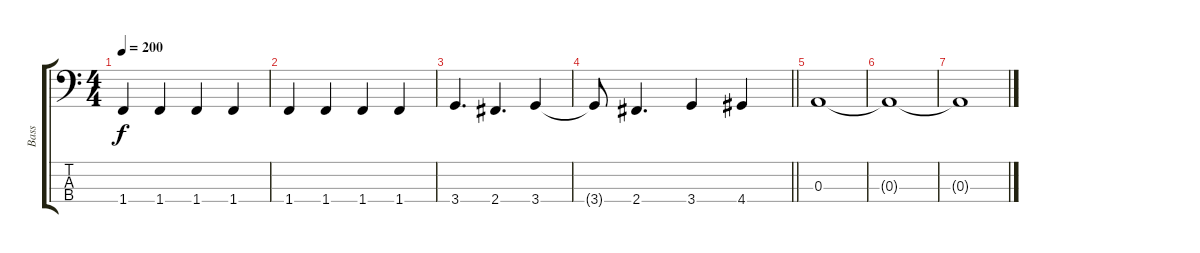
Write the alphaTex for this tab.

\track ("Bass" "Bass") {instrument slapbass1}
\staff {score tabs}
\tuning (G2 D2 A1 E1) {hide}
\ts (4 4)
\tempo 200
\clef f4
\ks c
1.4.4{dy f} 1.4.4 1.4.4 1.4.4 |
1.4.4 1.4.4 1.4.4 1.4.4 |
3.4.4{d} 2.4.4{d} 3.4.4 |
\barLineRight lightlight
3.4{t}.8 2.4.4{d} 3.4.4 4.4.4 |
0.3.1 |
0.3{t}.1 |
0.3{t}.1
